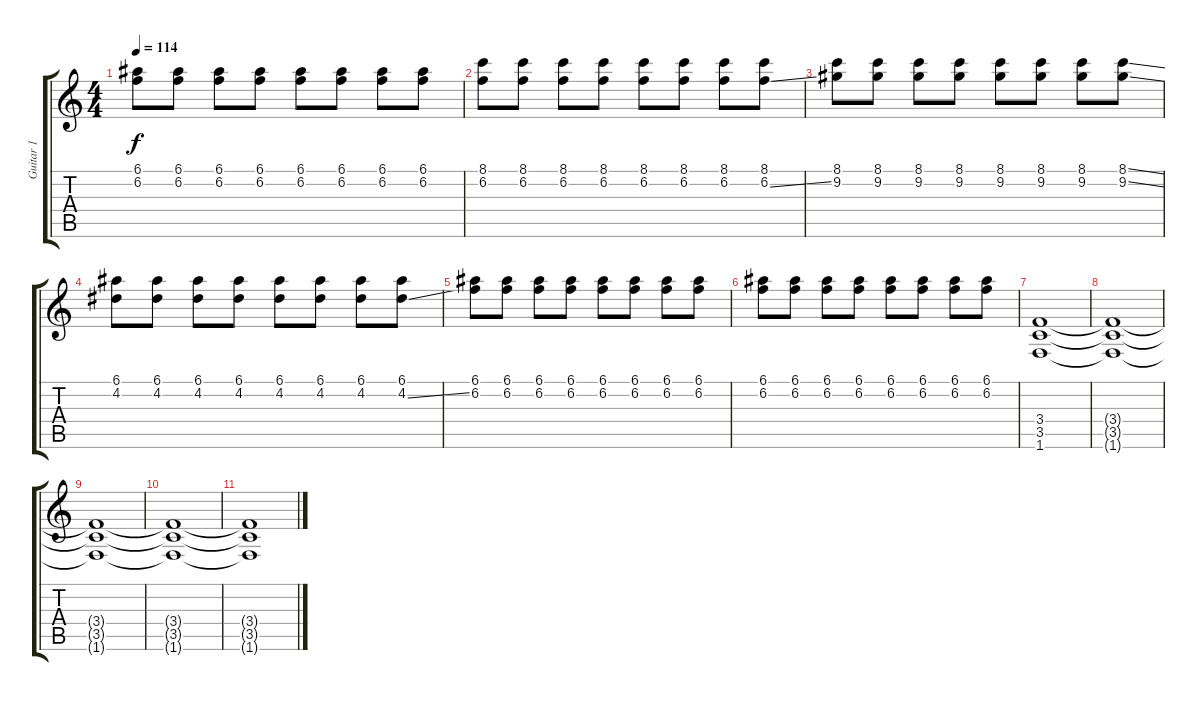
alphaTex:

\track ("Guitar 1" "Guitar 1") {instrument distortionguitar}
\staff {score tabs}
\tuning (E4 B3 G3 D3 A2 E2) {hide}
\ts (4 4)
\tempo 114
\clef g2
\ks c
(6.1 6.2).8{dy f} (6.1 6.2).8 (6.1 6.2).8 (6.1 6.2).8 (6.1 6.2).8 (6.1 6.2).8 (6.1 6.2).8 (6.1 6.2).8 |
(8.1 6.2).8 (8.1 6.2).8 (8.1 6.2).8 (8.1 6.2).8 (8.1 6.2).8 (8.1 6.2).8 (8.1 6.2).8 (8.1 6.2{ss}).8 |
(8.1 9.2).8 (8.1 9.2).8 (8.1 9.2).8 (8.1 9.2).8 (8.1 9.2).8 (8.1 9.2).8 (8.1 9.2).8 (8.1{ss} 9.2{ss}).8 |
(6.1 4.2).8 (6.1 4.2).8 (6.1 4.2).8 (6.1 4.2).8 (6.1 4.2).8 (6.1 4.2).8 (6.1 4.2).8 (6.1 4.2{ss}).8 |
(6.1 6.2).8 (6.1 6.2).8 (6.1 6.2).8 (6.1 6.2).8 (6.1 6.2).8 (6.1 6.2).8 (6.1 6.2).8 (6.1 6.2).8 |
(6.1 6.2).8 (6.1 6.2).8 (6.1 6.2).8 (6.1 6.2).8 (6.1 6.2).8 (6.1 6.2).8 (6.1 6.2).8 (6.1 6.2).8 |
(3.4 3.5 1.6).1 |
(3.4{t} 3.5{t} 1.6{t}).1 |
(3.4{t} 3.5{t} 1.6{t}).1{volume 12} |
(3.4{t} 3.5{t} 1.6{t}).1{volume 8} |
(3.4{t} 3.5{t} 1.6{t}).1{volume 3}
